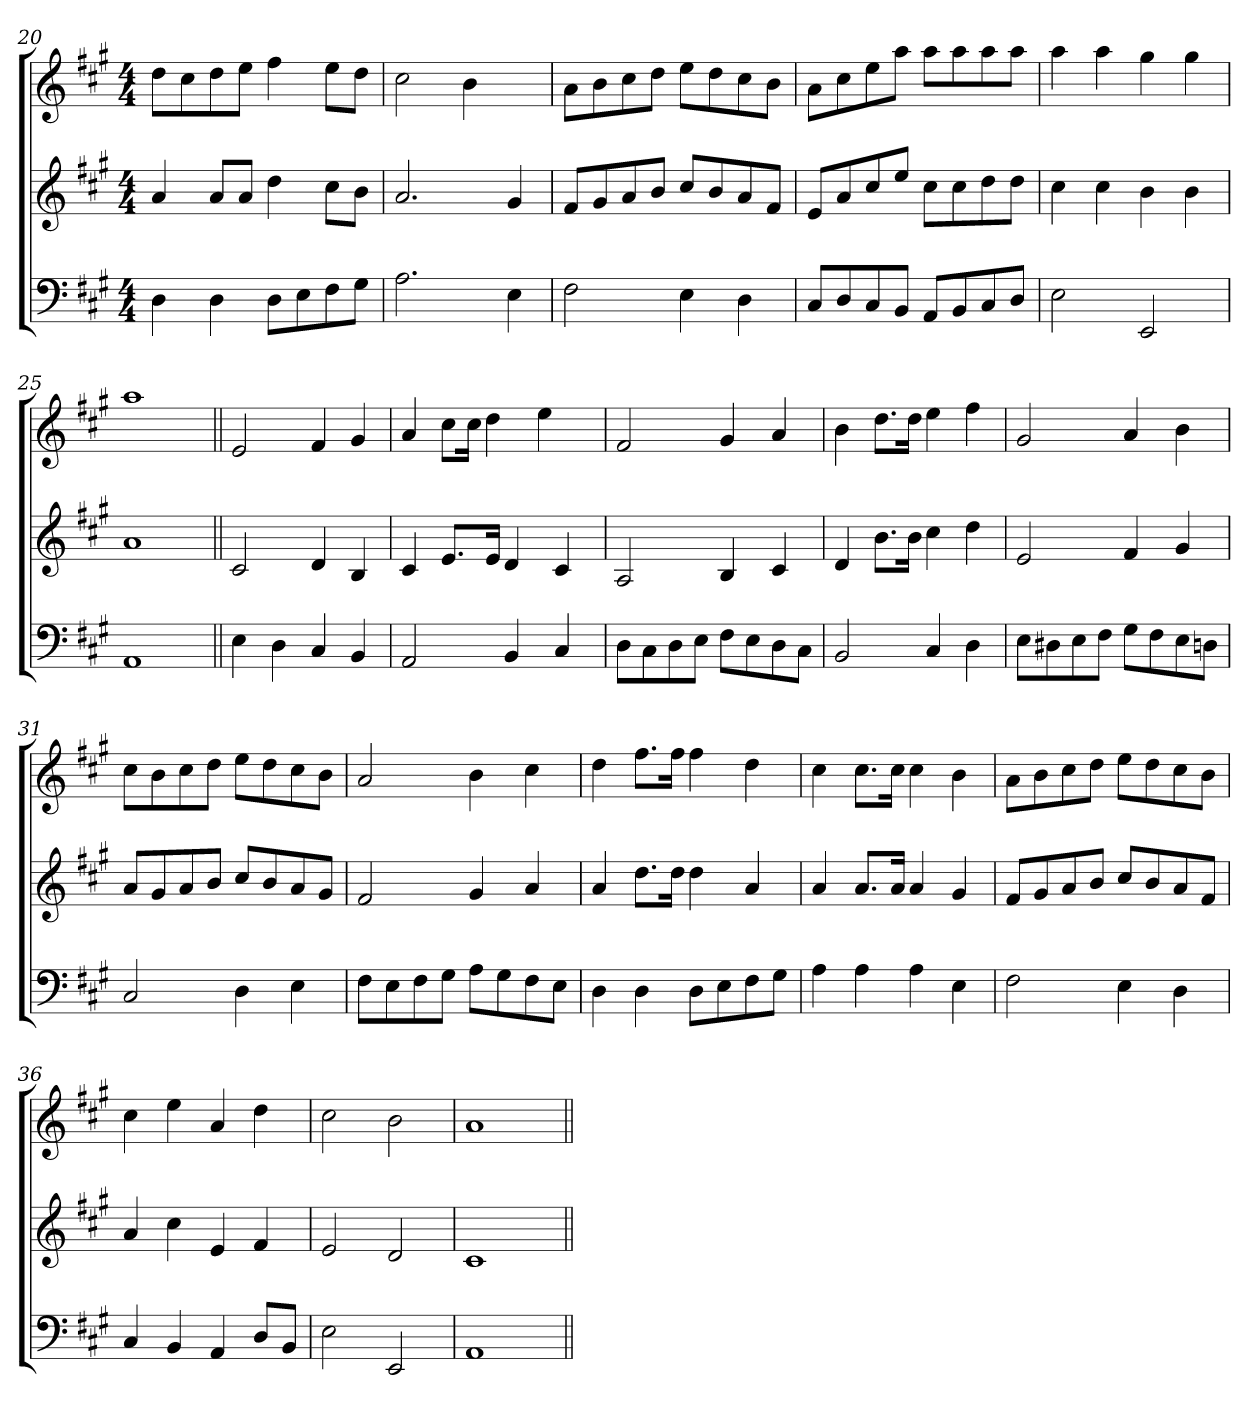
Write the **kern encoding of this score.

**kern	**kern	**kern
*part3	*part2	*part1
*staff3	*staff2	*staff1
*clefF4	*clefG2	*clefG2
*k[f#c#g#]	*k[f#c#g#]	*k[f#c#g#]
*M4/4	*M4/4	*M4/4
=20	=20	=20
4D\	4a/	8dd\L
.	.	8cc#\
4D\	8a/L	8dd\
.	8a/J	8ee\J
8D\L	4dd\	4ff#\
8E\	.	.
8F#\	8cc#\L	8ee\L
8G#\J	8b\J	8dd\J
=21	=21	=21
2.A\	2.a/	2cc#\
.	.	4b\
4E\	4g#/	4ryy
=22	=22	=22
2F#\	8f#/L	8a\L
.	8g#/	8b\
.	8a/	8cc#\
.	8b/J	8dd\J
4E\	8cc#/L	8ee\L
.	8b/	8dd\
4D\	8a/	8cc#\
.	8f#/J	8b\J
!!LO:PB:g=z
=23	=23	=23
8C#/L	8e/L	8a\L
8D/	8a/	8cc#\
8C#/	8cc#/	8ee\
8BB/J	8ee/J	8aa\J
8AA/L	8cc#\L	8aa\L
8BB/	8cc#\	8aa\
8C#/	8dd\	8aa\
8D/J	8dd\J	8aa\J
=24	=24	=24
2E\	4cc#\	4aa\
.	4cc#\	4aa\
2EE/	4b\	4gg#\
.	4b\	4gg#\
=25	=25	=25
1AA	1a	1aa
!!LO:LB:g=z
=26||	=26||	=26||
4E\	2c#/	2e/
4D\	.	.
4C#/	4d/	4f#/
4BB/	4B/	4g#/
=27	=27	=27
2AA/	4c#/	4a/
.	8.e/L	8cc#\L
.	.	16cc#\Jk
.	16e/Jk	4dd\
4BB/	4d/	.
.	.	4ee\
4C#/	4c#/	.
.	.	16ryy
=28	=28	=28
8D\L	2A/	2f#/
8C#\	.	.
8D\	.	.
8E\J	.	.
8F#\L	4B/	4g#/
8E\	.	.
8D\	4c#/	4a/
8C#\J	.	.
=29	=29	=29
2BB/	4d/	4b\
.	8.b\L	8.dd\L
.	16b\Jk	16dd\Jk
4C#/	4cc#\	4ee\
4D\	4dd\	4ff#\
=30	=30	=30
8E\L	2e/	2g#/
8D#X\	.	.
8E\	.	.
8F#\J	.	.
8G#\L	4f#/	4a/
8F#\	.	.
8E\	4g#/	4b\
8Dn\J	.	.
=31	=31	=31
2C#/	8a/L	8cc#\L
.	8g#/	8b\
.	8a/	8cc#\
.	8b/J	8dd\J
4D\	8cc#/L	8ee\L
.	8b/	8dd\
4E\	8a/	8cc#\
.	8g#/J	8b\J
!!LO:LB:g=z
=32	=32	=32
8F#\L	2f#/	2a/
8E\	.	.
8F#\	.	.
8G#\J	.	.
8A\L	4g#/	4b\
8G#\	.	.
8F#\	4a/	4cc#\
8E\J	.	.
=33	=33	=33
4D\	4a/	4dd\
4D\	8.dd\L	8.ff#\L
.	16dd\Jk	16ff#\Jk
8D\L	4dd\	4ff#\
8E\	.	.
8F#\	4a/	4dd\
8G#\J	.	.
=34	=34	=34
4A\	4a/	4cc#\
4A\	8.a/L	8.cc#\L
.	16a/Jk	16cc#\Jk
4A\	4a/	4cc#\
4E\	4g#/	4b\
=35	=35	=35
2F#\	8f#/L	8a\L
.	8g#/	8b\
.	8a/	8cc#\
.	8b/J	8dd\J
4E\	8cc#/L	8ee\L
.	8b/	8dd\
4D\	8a/	8cc#\
.	8f#/J	8b\J
=36	=36	=36
4C#/	4a/	4cc#\
4BB/	4cc#\	4ee\
4AA/	4e/	4a/
8D/L	4f#/	4dd\
8BB/J	.	.
=37	=37	=37
2E\	2e/	2cc#\
2EE/	2d/	2b\
=38	=38	=38
1AA	1c#	1a
=||	=||	=||
*-	*-	*-
